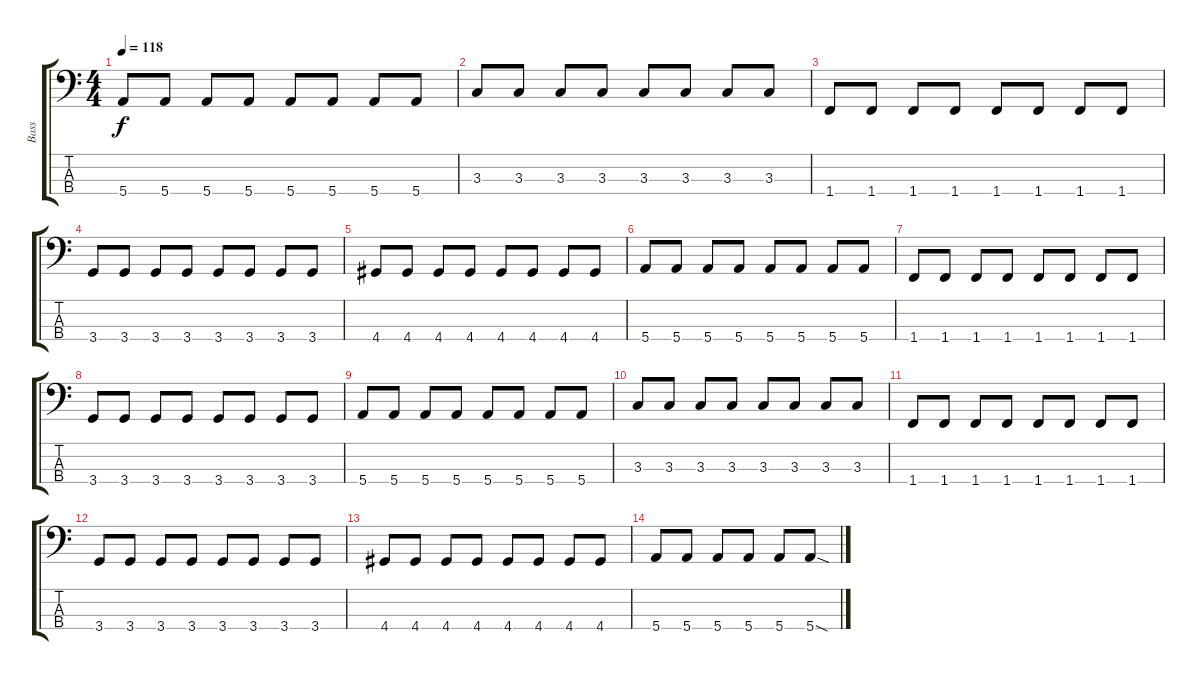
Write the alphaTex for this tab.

\track ("Bass" "Bass") {instrument electricbasspick}
\staff {score tabs}
\tuning (G2 D2 A1 E1) {hide}
\ts (4 4)
\tempo 118
\clef f4
\ks c
5.4.8{dy f} 5.4.8 5.4.8 5.4.8 5.4.8 5.4.8 5.4.8 5.4.8 |
3.3.8 3.3.8 3.3.8 3.3.8 3.3.8 3.3.8 3.3.8 3.3.8 |
1.4.8 1.4.8 1.4.8 1.4.8 1.4.8 1.4.8 1.4.8 1.4.8 |
3.4.8 3.4.8 3.4.8 3.4.8 3.4.8 3.4.8 3.4.8 3.4.8 |
4.4.8 4.4.8 4.4.8 4.4.8 4.4.8 4.4.8 4.4.8 4.4.8 |
5.4.8 5.4.8 5.4.8 5.4.8 5.4.8 5.4.8 5.4.8 5.4.8 |
1.4.8 1.4.8 1.4.8 1.4.8 1.4.8 1.4.8 1.4.8 1.4.8 |
3.4.8 3.4.8 3.4.8 3.4.8 3.4.8 3.4.8 3.4.8 3.4.8 |
5.4.8 5.4.8 5.4.8 5.4.8 5.4.8 5.4.8 5.4.8 5.4.8 |
3.3.8 3.3.8 3.3.8 3.3.8 3.3.8 3.3.8 3.3.8 3.3.8 |
1.4.8 1.4.8 1.4.8 1.4.8 1.4.8 1.4.8 1.4.8 1.4.8 |
3.4.8 3.4.8 3.4.8 3.4.8 3.4.8 3.4.8 3.4.8 3.4.8 |
4.4.8 4.4.8 4.4.8 4.4.8 4.4.8 4.4.8 4.4.8 4.4.8 |
5.4.8 5.4.8 5.4.8 5.4.8 5.4.8 5.4{sod}.8
